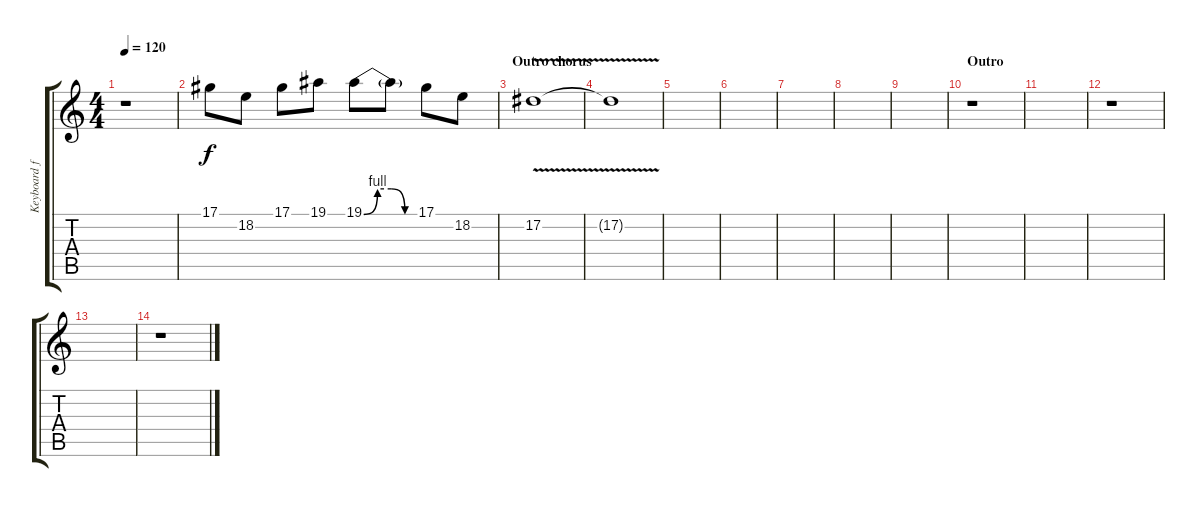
\track ("Keyboard fills and stuff" "Keyboard f") {instrument lead1square}
\staff {score tabs}
\tuning (Eb4 Bb3 Gb3 Db3 Ab2 Eb2) {hide}
\ts (4 4)
\tempo 120
\clef g2
\ks c
r.1{dy f volume 12 balance 5 instrument lead1square} |
17.1.8 18.2.8 17.1.8 19.1.8 19.1{be (custom 0 0 15 4 30 4 45 0 60 0)}.8 19.1{t}.8 17.1.8 18.2.8 |
\section ("" "Outro chorus")
17.2{v}.1{volume 0} |
17.2{t}.1 |
|
|
|
|
|
\section ("" "Outro")
r.1 |
|
r.1 |
|
r.1
